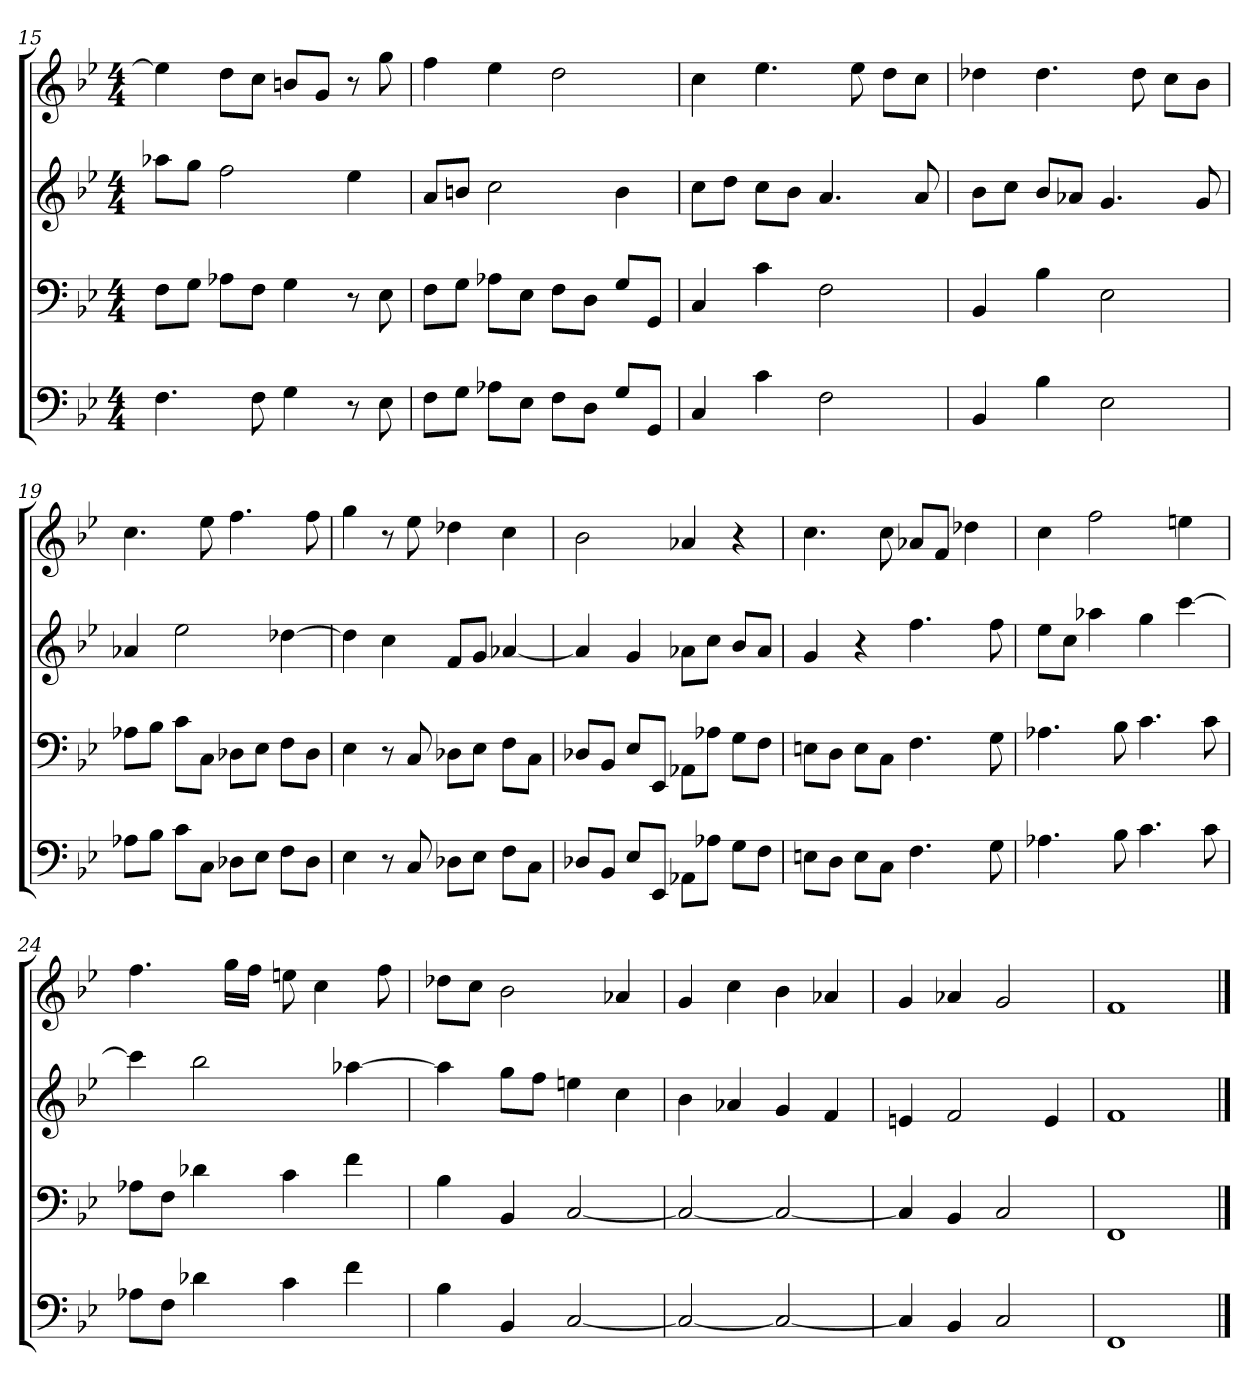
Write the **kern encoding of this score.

**kern	**kern	**kern	**kern
*part4	*part3	*part2	*part1
*staff4	*staff3	*staff2	*staff1
*k[b-e-]	*k[b-e-]	*k[b-e-]	*k[b-e-]
*B-:	*B-:	*B-:	*B-:
*M4/4	*M4/4	*M4/4	*M4/4
=15	=15	=15	=15
4.F	8FL	8aa-XL	4ee-]
.	8GJ	8ggJ	.
.	8A-XL	2ff	8ddL
8F	8FJ	.	8ccJ
4G	4G	.	8bnL
.	.	.	8gJ
8r	8r	4ee-	8r
8E-	8E-	.	8gg
=16	=16	=16	=16
8FL	8FL	8aL	4ff
8GJ	8GJ	8bnJ	.
8A-XL	8A-XL	2cc	4ee-
8E-J	8E-J	.	.
8FL	8FL	.	2dd
8DJ	8DJ	.	.
8GL	8GL	4b	.
8GGJ	8GGJ	.	.
=17	=17	=17	=17
4C	4C	8ccL	4cc
.	.	8ddJ	.
4c	4c	8ccL	4.ee-
.	.	8b-J	.
2F	2F	4.a	.
.	.	.	8ee-
.	.	.	8ddL
.	.	8a	8ccJ
=18	=18	=18	=18
4BB-	4BB-	8b-L	4dd-X
.	.	8ccJ	.
4B-	4B-	8b-L	4.dd-
.	.	8a-XJ	.
2E-	2E-	4.g	.
.	.	.	8dd-
.	.	.	8ccL
.	.	8g	8b-J
=19	=19	=19	=19
8A-XL	8A-XL	4a-X	4.cc
8B-J	8B-J	.	.
8cL	8cL	2ee-	.
8CJ	8CJ	.	8ee-
8D-XL	8D-XL	.	4.ff
8E-J	8E-J	.	.
8FL	8FL	[4dd-X	.
8D-J	8D-J	.	8ff
=20	=20	=20	=20
4E-	4E-	4dd-]	4gg
8r	8r	4cc	8r
8C	8C	.	8ee-
8D-XL	8D-XL	8fL	4dd-X
8E-J	8E-J	8gJ	.
8FL	8FL	[4a-X	4cc
8CJ	8CJ	.	.
=21	=21	=21	=21
8D-XL	8D-XL	4a-]	2b-
8BB-J	8BB-J	.	.
8E-L	8E-L	4g	.
8EE-J	8EE-J	.	.
8AA-XL	8AA-XL	8a-XL	4a-X
8A-XJ	8A-XJ	8ccJ	.
8GL	8GL	8b-L	4r
8FJ	8FJ	8a-J	.
=22	=22	=22	=22
8EnL	8EnL	4g	4.cc
8DJ	8DJ	.	.
8EL	8EL	4r	.
8CJ	8CJ	.	8cc
4.F	4.F	4.ff	8a-XL
.	.	.	8fJ
.	.	.	4dd-X
8G	8G	8ff	.
=23	=23	=23	=23
4.A-X	4.A-X	8ee-L	4cc
.	.	8ccJ	.
.	.	4aa-X	2ff
8B-	8B-	.	.
4.c	4.c	4gg	.
.	.	[4ccc	4een
8c	8c	.	.
=24	=24	=24	=24
8A-XL	8A-XL	4ccc]	4.ff
8FJ	8FJ	.	.
4d-X	4d-X	2bb-	.
.	.	.	16ggLL
.	.	.	16ffJJ
4c	4c	.	8een
.	.	.	4cc
4f	4f	[4aa-X	.
.	.	.	8ff
=25	=25	=25	=25
4B-	4B-	4aa-]	8dd-XL
.	.	.	8ccJ
4BB-	4BB-	8ggL	2b-
.	.	8ffJ	.
[2C	[2C	4een	.
.	.	4cc	4a-X
=26	=26	=26	=26
2C_	2C_	4b-	4g
.	.	4a-X	4cc
2C_	2C_	4g	4b-
.	.	4f	4a-X
=27	=27	=27	=27
4C]	4C]	4en	4g
4BB-	4BB-	2f	4a-X
2C	2C	.	2g
.	.	4e	.
=28	=28	=28	=28
1FF	1FF	1f	1f
==	==	==	==
*-	*-	*-	*-
